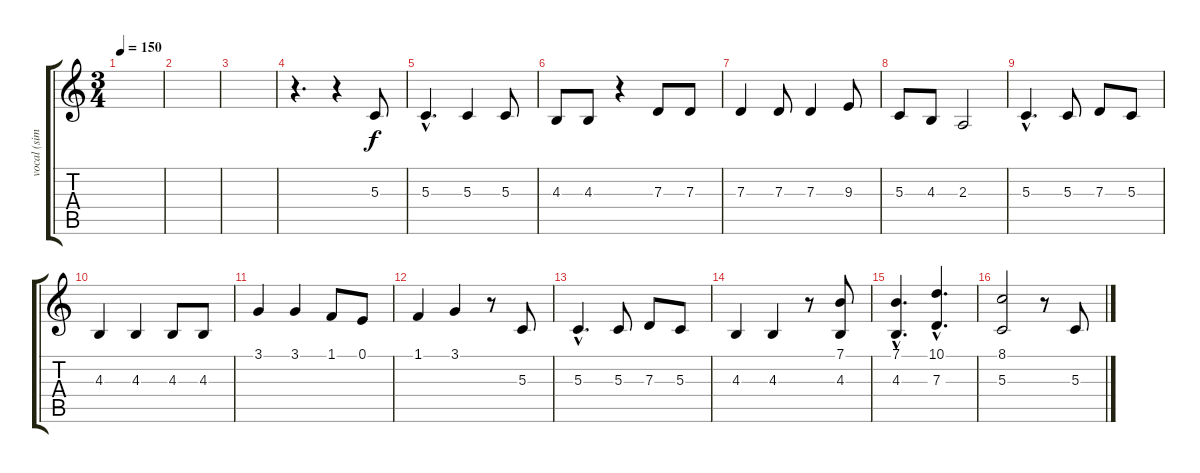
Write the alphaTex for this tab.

\track ("vocal (simulation)" "vocal (sim") {instrument voiceoohs}
\staff {score tabs}
\tuning (E4 B3 G3 D3 A2 E2) {hide}
\ts (3 4)
\tempo 150
\clef g2
\ks c
|
|
|
r.4{d} r.4 5.3.8 |
5.3{hac}.4{d} 5.3.4 5.3.8 |
4.3.8 4.3.8 r.4 7.3.8 7.3.8 |
7.3.4 7.3.8 7.3.4 9.3.8 |
5.3.8 4.3.8 2.3.2 |
5.3{hac}.4{d} 5.3.8 7.3.8 5.3.8 |
4.3.4 4.3.4 4.3.8 4.3.8 |
3.1.4 3.1.4 1.1.8 0.1.8 |
1.1.4 3.1.4 r.8 5.3.8 |
5.3{hac}.4{d} 5.3.8 7.3.8 5.3.8 |
4.3.4 4.3.4 r.8 (7.1 4.3).8 |
(7.1{hac} 4.3{hac}).4{d} (10.1{hac} 7.3{hac}).4{d} |
(8.1 5.3).2 r.8 5.3.8
